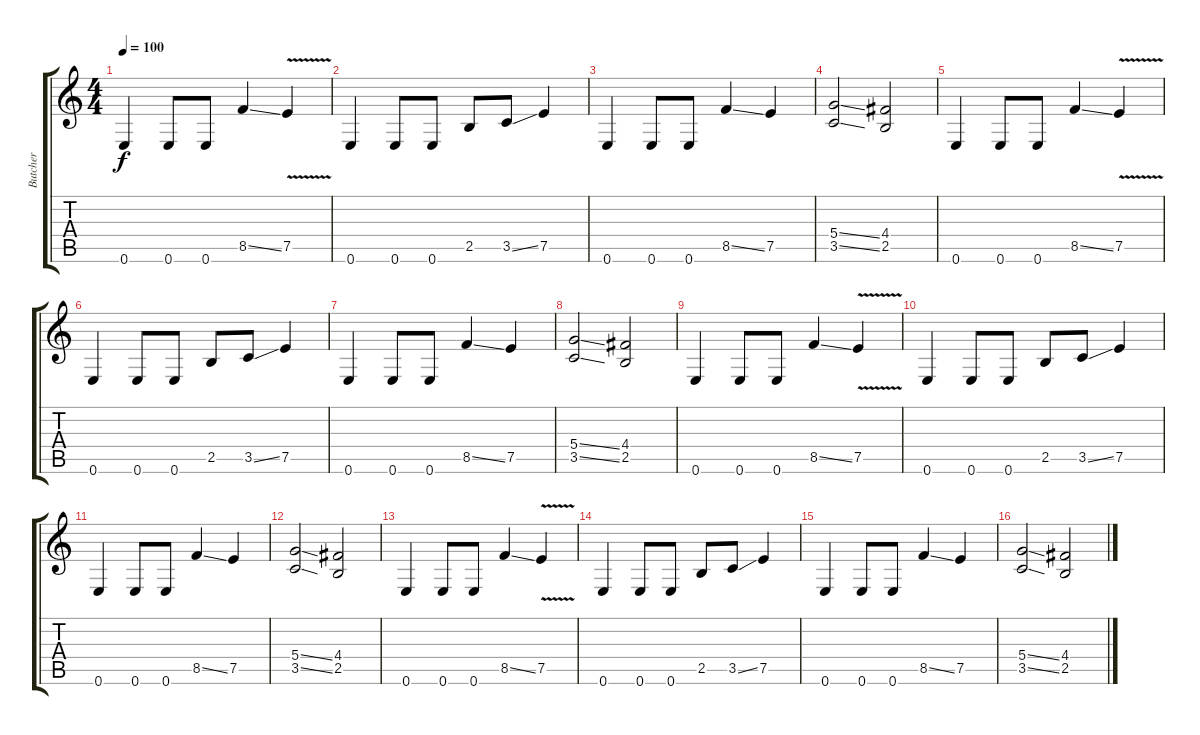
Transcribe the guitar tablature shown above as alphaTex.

\track ("Butcher " "Butcher ") {instrument distortionguitar}
\staff {score tabs}
\tuning (E4 B3 G3 D3 A2 E2) {hide}
\ts (4 4)
\tempo 100
\clef g2
\ks c
0.6.4{dy f instrument distortionguitar} 0.6.8 0.6.8 8.5{ss}.4 7.5{v}.4 |
0.6.4 0.6.8 0.6.8 2.5.8 3.5{ss}.8 7.5.4 |
0.6.4 0.6.8 0.6.8 8.5{ss}.4 7.5.4 |
(5.4{ss} 3.5{ss}).2 (4.4 2.5).2 |
0.6.4 0.6.8 0.6.8 8.5{ss}.4 7.5{v}.4 |
0.6.4 0.6.8 0.6.8 2.5.8 3.5{ss}.8 7.5.4 |
0.6.4 0.6.8 0.6.8 8.5{ss}.4 7.5.4 |
(5.4{ss} 3.5{ss}).2 (4.4 2.5).2 |
0.6.4 0.6.8 0.6.8 8.5{ss}.4 7.5{v}.4 |
0.6.4 0.6.8 0.6.8 2.5.8 3.5{ss}.8 7.5.4 |
0.6.4 0.6.8 0.6.8 8.5{ss}.4 7.5.4 |
(5.4{ss} 3.5{ss}).2 (4.4 2.5).2 |
0.6.4 0.6.8 0.6.8 8.5{ss}.4 7.5{v}.4 |
0.6.4 0.6.8 0.6.8 2.5.8 3.5{ss}.8 7.5.4 |
0.6.4 0.6.8 0.6.8 8.5{ss}.4 7.5.4 |
(5.4{ss} 3.5{ss}).2 (4.4 2.5).2
